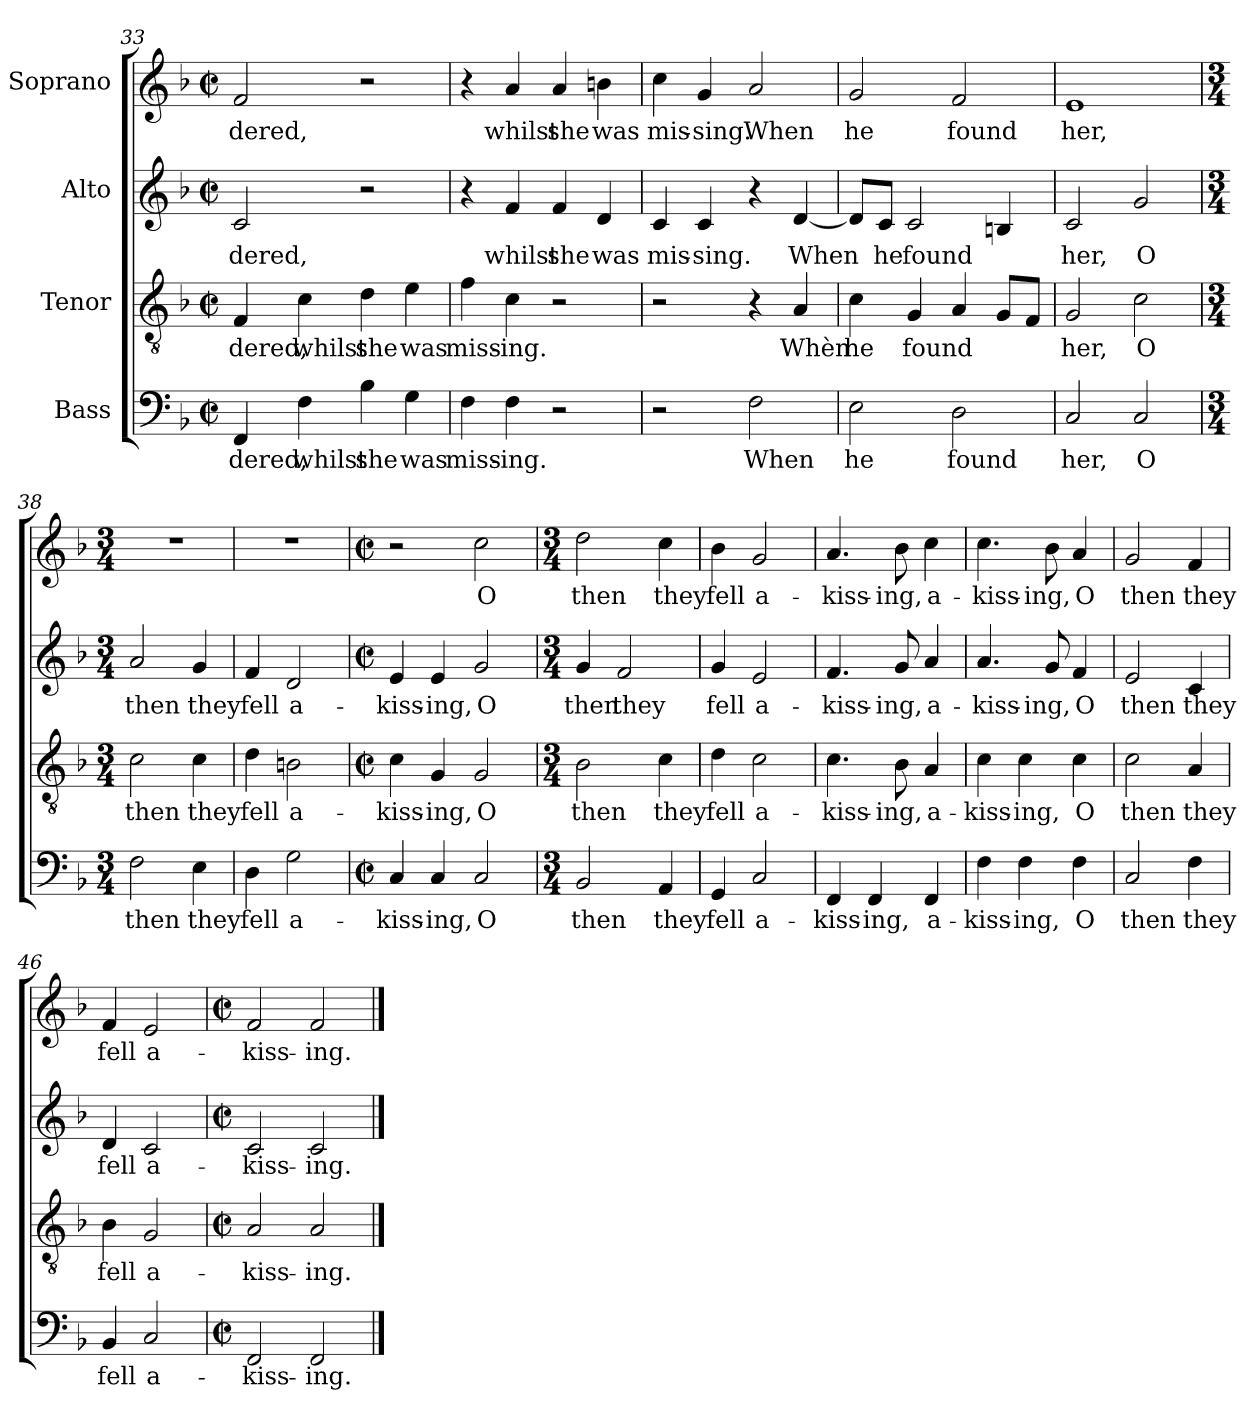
**kern	**text	**kern	**text	**kern	**text	**kern	**text
*part4	*part4	*part3	*part3	*part2	*part2	*part1	*part1
*staff4	*staff4	*staff3	*staff3	*staff2	*staff2	*staff1	*staff1
*I"Bass	*	*I"Tenor	*	*I"Alto	*	*I"Soprano	*
*clefF4	*	*clefGv2	*	*clefG2	*	*clefG2	*
*k[b-]	*	*k[b-]	*	*k[b-]	*	*k[b-]	*
*F:	*	*F:	*	*F:	*	*F:	*
*M2/2	*	*M2/2	*	*M2/2	*	*M2/2	*
*met(c|)	*	*met(c|)	*	*met(c|)	*	*met(c|)	*
=33	=33	=33	=33	=33	=33	=33	=33
!	!LO:LY:b	!	!LO:LY:b	!	!LO:LY:b	!	!LO:LY:b
4FF/	-dered,	4F/	-dered,	2c/	-dered,	2f/	-dered,
!	!LO:LY:b	!	!LO:LY:b	!	!	!	!
4F\	whilst	4c\	whilst	.	.	.	.
!	!LO:LY:b	!	!LO:LY:b	!	!	!	!
4B-\	she	4d\	she	2r	.	2r	.
!	!LO:LY:b	!	!LO:LY:b	!	!	!	!
4G\	was	4e\	was	.	.	.	.
=34	=34	=34	=34	=34	=34	=34	=34
!	!LO:LY:b	!	!LO:LY:b	!	!	!	!
4F\	miss-	4f\	miss-	4r	.	4r	.
!	!LO:LY:b	!	!LO:LY:b	!	!LO:LY:b	!	!LO:LY:b
4F\	-ing.	4c\	-ing.	4f/	whilst	4a/	whilst
!	!	!	!	!	!LO:LY:b	!	!LO:LY:b
2r	.	2r	.	4f/	she	4a/	she
!	!	!	!	!	!LO:LY:b	!	!LO:LY:b
.	.	.	.	4d/	was	4bn\	was
!!LO:LB:g=z
=35	=35	=35	=35	=35	=35	=35	=35
!	!	!	!	!	!LO:LY:b	!	!LO:LY:b
2r	.	2r	.	4c/	mis-	4cc\	mis-
!	!	!	!	!	!LO:LY:b	!	!LO:LY:b
.	.	.	.	4c/	-sing.	4g/	-sing.
!	!LO:LY:b	!	!	!	!	!	!LO:LY:b
2F\	When	4r	.	4r	.	2a/	When
!	!	!	!LO:LY:b	!	!LO:LY:b	!	!
.	.	4A/	Whèn	[4d/	When	.	.
=36	=36	=36	=36	=36	=36	=36	=36
!	!LO:LY:b	!	!LO:LY:b	!	!	!	!LO:LY:b
2E\	he	4c\	he	8d/L]	.	2g/	he
!	!	!	!	!	!LO:LY:b	!	!
.	.	.	.	8c/J	he	.	.
!	!	!	!LO:LY:b	!	!LO:LY:b	!	!
.	.	4G/	found	2c/	found	.	.
!	!LO:LY:b	!	!	!	!	!	!LO:LY:b
2D\	found	4A/	.	.	.	2f/	found
.	.	8G/L	.	4Bn/	.	.	.
.	.	8F/J	.	.	.	.	.
=37	=37	=37	=37	=37	=37	=37	=37
!	!LO:LY:b	!	!LO:LY:b	!	!LO:LY:b	!	!LO:LY:b
2C/	her,	2G/	her,	2c/	her,	1e	her,
!	!LO:LY:b	!	!LO:LY:b	!	!LO:LY:b	!	!
2C/	O	2c\	O	2g/	O	.	.
=38	=38	=38	=38	=38	=38	=38	=38
*M3/4	*	*M3/4	*	*M3/4	*	*M3/4	*
!	!LO:LY:b	!	!LO:LY:b	!	!LO:LY:b	!	!
2F\	then	2c\	then	2a/	then	2.r	.
!	!LO:LY:b	!	!LO:LY:b	!	!LO:LY:b	!	!
4E\	they	4c\	they	4g/	they	.	.
=39	=39	=39	=39	=39	=39	=39	=39
!	!LO:LY:b	!	!LO:LY:b	!	!LO:LY:b	!	!
4D\	fell	4d\	fell	4f/	fell	2.r	.
!	!LO:LY:b	!	!LO:LY:b	!	!LO:LY:b	!	!
2G\	a-	2Bn\	a-	2d/	a-	.	.
=40	=40	=40	=40	=40	=40	=40	=40
*M2/2	*	*M2/2	*	*M2/2	*	*M2/2	*
*met(c|)	*	*met(c|)	*	*met(c|)	*	*met(c|)	*
!	!LO:LY:b	!	!LO:LY:b	!	!LO:LY:b	!	!
4C/	-kiss-	4c\	-kiss-	4e/	-kiss-	2r	.
!	!LO:LY:b	!	!LO:LY:b	!	!LO:LY:b	!	!
4C/	-ing,	4G/	-ing,	4e/	-ing,	.	.
!	!LO:LY:b	!	!LO:LY:b	!	!LO:LY:b	!	!LO:LY:b
2C/	O	2G/	O	2g/	O	2cc\	O
!!LO:PB:g=z
=41	=41	=41	=41	=41	=41	=41	=41
*M3/4	*	*M3/4	*	*M3/4	*	*M3/4	*
!	!LO:LY:b	!	!LO:LY:b	!	!LO:LY:b	!	!LO:LY:b
2BB-/	then	2B-\	then	4g/	then	2dd\	then
!	!	!	!	!	!LO:LY:b	!	!
.	.	.	.	2f/	they	.	.
!	!LO:LY:b	!	!LO:LY:b	!	!	!	!LO:LY:b
4AA/	they	4c\	they	.	.	4cc\	they
=42	=42	=42	=42	=42	=42	=42	=42
!	!LO:LY:b	!	!LO:LY:b	!	!LO:LY:b	!	!LO:LY:b
4GG/	fell	4d\	fell	4g/	fell	4b-\	fell
!	!LO:LY:b	!	!LO:LY:b	!	!LO:LY:b	!	!LO:LY:b
2C/	a-	2c\	a-	2e/	a-	2g/	a-
=43	=43	=43	=43	=43	=43	=43	=43
!	!LO:LY:b	!	!LO:LY:b	!	!LO:LY:b	!	!LO:LY:b
4FF/	-kiss-	4.c\	-kiss-	4.f/	-kiss-	4.a/	-kiss-
!	!LO:LY:b	!	!	!	!	!	!
4FF/	-ing,	.	.	.	.	.	.
!	!	!	!LO:LY:b	!	!LO:LY:b	!	!LO:LY:b
.	.	8B-\	-ing,	8g/	-ing,	8b-\	-ing,
!	!LO:LY:b	!	!LO:LY:b	!	!LO:LY:b	!	!LO:LY:b
4FF/	a-	4A/	a-	4a/	a-	4cc\	a-
=44	=44	=44	=44	=44	=44	=44	=44
!	!LO:LY:b	!	!LO:LY:b	!	!LO:LY:b	!	!LO:LY:b
4F\	-kiss-	4c\	-kiss-	4.a/	-kiss-	4.cc\	-kiss-
!	!LO:LY:b	!	!LO:LY:b	!	!	!	!
4F\	-ing,	4c\	-ing,	.	.	.	.
!	!	!	!	!	!LO:LY:b	!	!LO:LY:b
.	.	.	.	8g/	-ing,	8b-\	-ing,
!	!LO:LY:b	!	!LO:LY:b	!	!LO:LY:b	!	!LO:LY:b
4F\	O	4c\	O	4f/	O	4a/	O
=45	=45	=45	=45	=45	=45	=45	=45
!	!LO:LY:b	!	!LO:LY:b	!	!LO:LY:b	!	!LO:LY:b
2C/	then	2c\	then	2e/	then	2g/	then
!	!LO:LY:b	!	!LO:LY:b	!	!LO:LY:b	!	!LO:LY:b
4F\	they	4A/	they	4c/	they	4f/	they
=46	=46	=46	=46	=46	=46	=46	=46
!	!LO:LY:b	!	!LO:LY:b	!	!LO:LY:b	!	!LO:LY:b
4BB-/	fell	4B-\	fell	4d/	fell	4f/	fell
!	!LO:LY:b	!	!LO:LY:b	!	!LO:LY:b	!	!LO:LY:b
2C/	a-	2G/	a-	2c/	a-	2e/	a-
=47	=47	=47	=47	=47	=47	=47	=47
*M2/2	*	*M2/2	*	*M2/2	*	*M2/2	*
*met(c|)	*	*met(c|)	*	*met(c|)	*	*met(c|)	*
!	!LO:LY:b	!	!LO:LY:b	!	!LO:LY:b	!	!LO:LY:b
2FF/	-kiss-	2A/	-kiss-	2c/	-kiss-	2f/	-kiss-
!	!LO:LY:b	!	!LO:LY:b	!	!LO:LY:b	!	!LO:LY:b
2FF/	-ing.	2A/	-ing.	2c/	-ing.	2f/	-ing.
==	==	==	==	==	==	==	==
*-	*-	*-	*-	*-	*-	*-	*-
